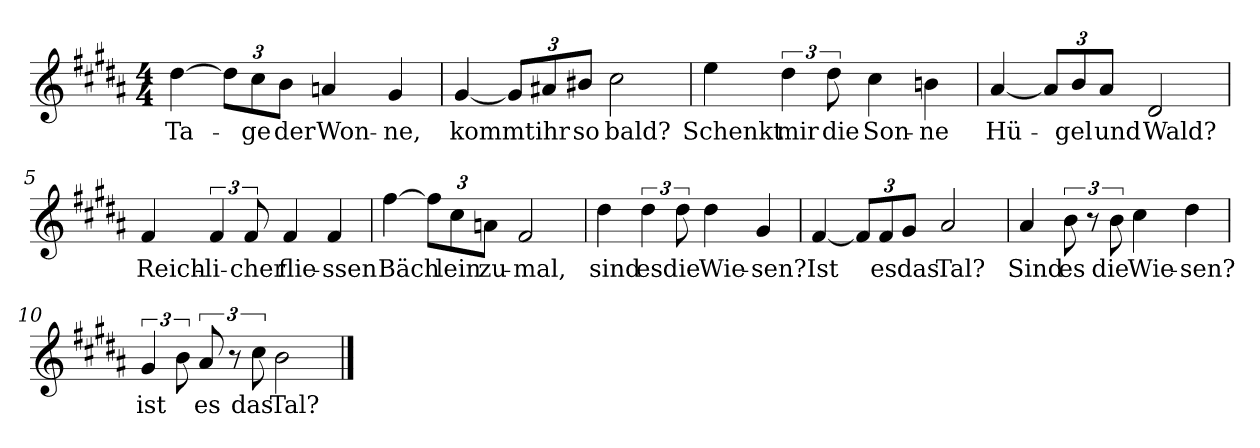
**kern	**text
*part1	*part1
*staff1	*staff1
*clefG2	*
*k[f#c#g#d#a#]	*
*M4/4	*
=1	=1
!	!LO:LY:b
[4dd#\	Ta-
12dd#\L]	.
!	!LO:LY:b
12cc#\	-ge
!	!LO:LY:b
12b\J	der
!	!LO:LY:b
4an/	Won-
!	!LO:LY:b
4g#/	-ne,
=2	=2
!	!LO:LY:b
[4g#/	kommt
12g#/L]	.
!	!LO:LY:b
12a#X/	ihr
!	!LO:LY:b
12b#X/J	so
!	!LO:LY:b
2cc#\	bald?
=3	=3
!	!LO:LY:b
4ee\	Schenkt
!	!LO:LY:b
6dd#\	mir
!	!LO:LY:b
12dd#\	die
!	!LO:LY:b
4cc#\	Son-
!	!LO:LY:b
4bn\	-ne
=4	=4
!	!LO:LY:b
[4a#/	Hü-
12a#/L]	.
!	!LO:LY:b
12b/	-gel
!	!LO:LY:b
12a#/J	und
!	!LO:LY:b
2d#/	Wald?
=5	=5
!	!LO:LY:b
4f#/	Reich-
!	!LO:LY:b
6f#/	-li-
!	!LO:LY:b
12f#/	-cher
!	!LO:LY:b
4f#/	flie-
!	!LO:LY:b
4f#/	-ssen
!!LO:LB:g=z
=6	=6
!	!LO:LY:b
[4ff#\	Bäch
12ff#\L]	.
!	!LO:LY:b
12cc#\	-lein
!	!LO:LY:b
12an\J	zu-
!	!LO:LY:b
2f#/	-mal,
=7	=7
!	!LO:LY:b
4dd#\	sind
!	!LO:LY:b
6dd#\	es
!	!LO:LY:b
12dd#\	die
!	!LO:LY:b
4dd#\	Wie-
!	!LO:LY:b
4g#/	-sen?
=8	=8
!	!LO:LY:b
[4f#/	Ist
12f#/L]	.
!	!LO:LY:b
12f#/	es
!	!LO:LY:b
12g#/J	das
!	!LO:LY:b
2a#/	Tal?
=9	=9
!	!LO:LY:b
4a#/	Sind
!	!LO:LY:b
12b\	es
12r	.
!	!LO:LY:b
12b\	die
!	!LO:LY:b
4cc#\	Wie-
!	!LO:LY:b
4dd#\	-sen?
=10	=10
!	!LO:LY:b
6g#/	ist
12b\	.
!	!LO:LY:b
12a#/	es
12r	.
!	!LO:LY:b
12cc#\	das
!	!LO:LY:b
2b\	Tal?
==	==
*-	*-
